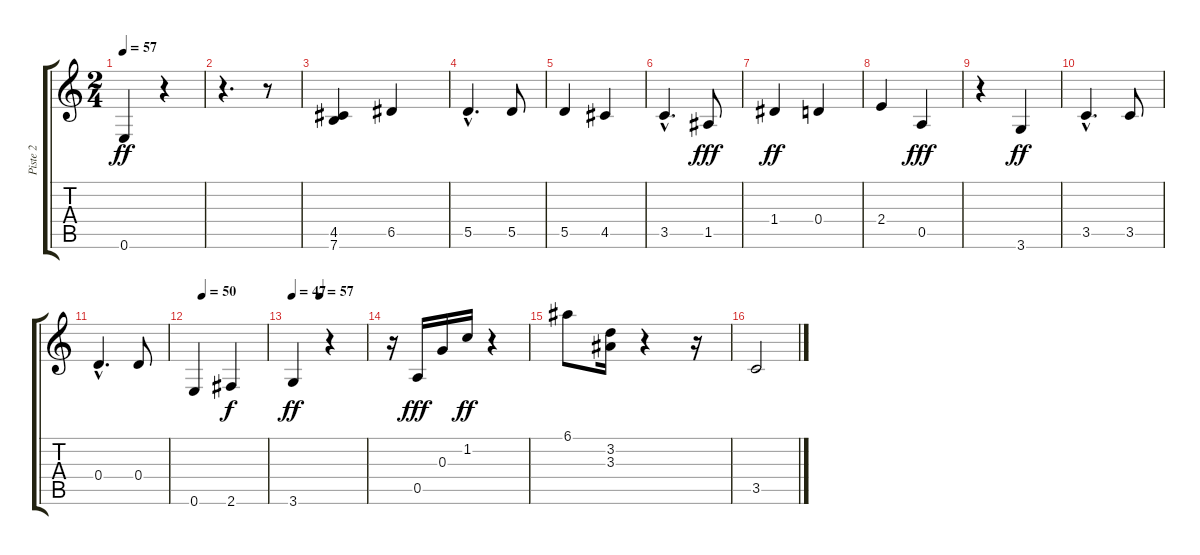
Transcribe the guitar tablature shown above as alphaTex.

\track ("Piste 2" "Piste 2") {instrument acousticguitarnylon}
\staff {score tabs}
\tuning (E4 B3 G3 D3 A2 E2) {hide}
\ts (2 4)
\tempo 57
\clef g2
\ks c
0.6.4{dy ff} r.4 |
r.4{d} r.8 |
(4.5 7.6).4 6.5.4 |
5.5{hac}.4{d} 5.5.8 |
5.5.4 4.5.4 |
3.5{hac}.4{d} 1.5.8{dy fff} |
1.4.4{dy ff} 0.4.4 |
2.4.4 0.5.4{dy fff} |
r.4 3.6.4{dy ff} |
3.5{hac}.4{d} 3.5.8 |
0.4{hac}.4{d} 0.4.8 |
\tempo (50 0.125)
0.6.4 2.6.4{dy f} |
\tempo 47
\tempo (57 0.375)
3.6.4{dy ff} r.4 |
r.16 0.5.16{dy fff} 0.3.16 1.2.16{dy ff} r.4 |
6.1.8 (3.2 3.3).16 r.4 r.16 |
3.5.2
